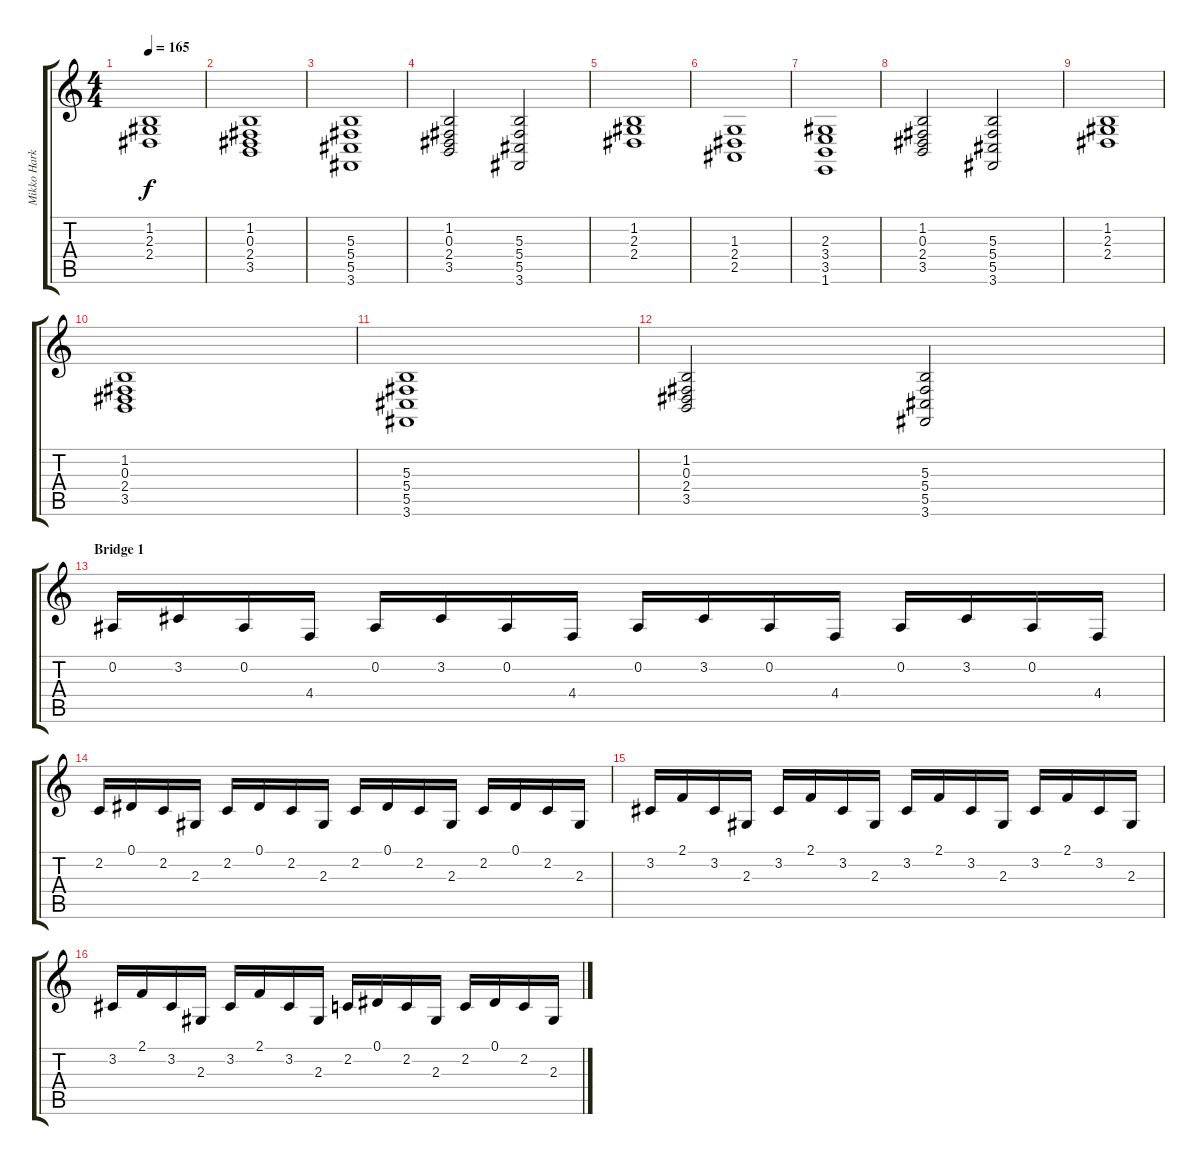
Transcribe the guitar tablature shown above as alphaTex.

\track ("Mikko Harkin LH" "Mikko Hark") {instrument harpsichord}
\staff {score tabs}
\tuning (Eb4 Bb3 Gb3 Db3 Ab2 Eb2) {hide}
\ts (4 4)
\tempo 165
\clef g2
\ks aminor
(1.2 2.3 2.4).1{dy f} |
(1.2 0.3 2.4 3.5).1 |
(5.3 5.4 5.5 3.6).1 |
(1.2 0.3 2.4 3.5).2 (5.3 5.4 5.5 3.6).2 |
(1.2 2.3 2.4).1 |
(1.3 2.4 2.5).1 |
(2.3 3.4 3.5 1.6).1 |
(1.2 0.3 2.4 3.5).2 (5.3 5.4 5.5 3.6).2 |
(1.2 2.3 2.4).1 |
(1.2 0.3 2.4 3.5).1 |
(5.3 5.4 5.5 3.6).1 |
(1.2 0.3 2.4 3.5).2 (5.3 5.4 5.5 3.6).2 |
\section ("" "Bridge 1")
0.2.16{volume 13 instrument harpsichord} 3.2.16 0.2.16 4.4.16 0.2.16 3.2.16 0.2.16 4.4.16 0.2.16 3.2.16 0.2.16 4.4.16 0.2.16 3.2.16 0.2.16 4.4.16 |
2.2.16 0.1.16 2.2.16 2.3.16 2.2.16 0.1.16 2.2.16 2.3.16 2.2.16 0.1.16 2.2.16 2.3.16 2.2.16 0.1.16 2.2.16 2.3.16 |
3.2.16 2.1.16 3.2.16 2.3.16 3.2.16 2.1.16 3.2.16 2.3.16 3.2.16 2.1.16 3.2.16 2.3.16 3.2.16 2.1.16 3.2.16 2.3.16 |
3.2.16 2.1.16 3.2.16 2.3.16 3.2.16 2.1.16 3.2.16 2.3.16 2.2.16 0.1.16 2.2.16 2.3.16 2.2.16 0.1.16 2.2.16 2.3.16
